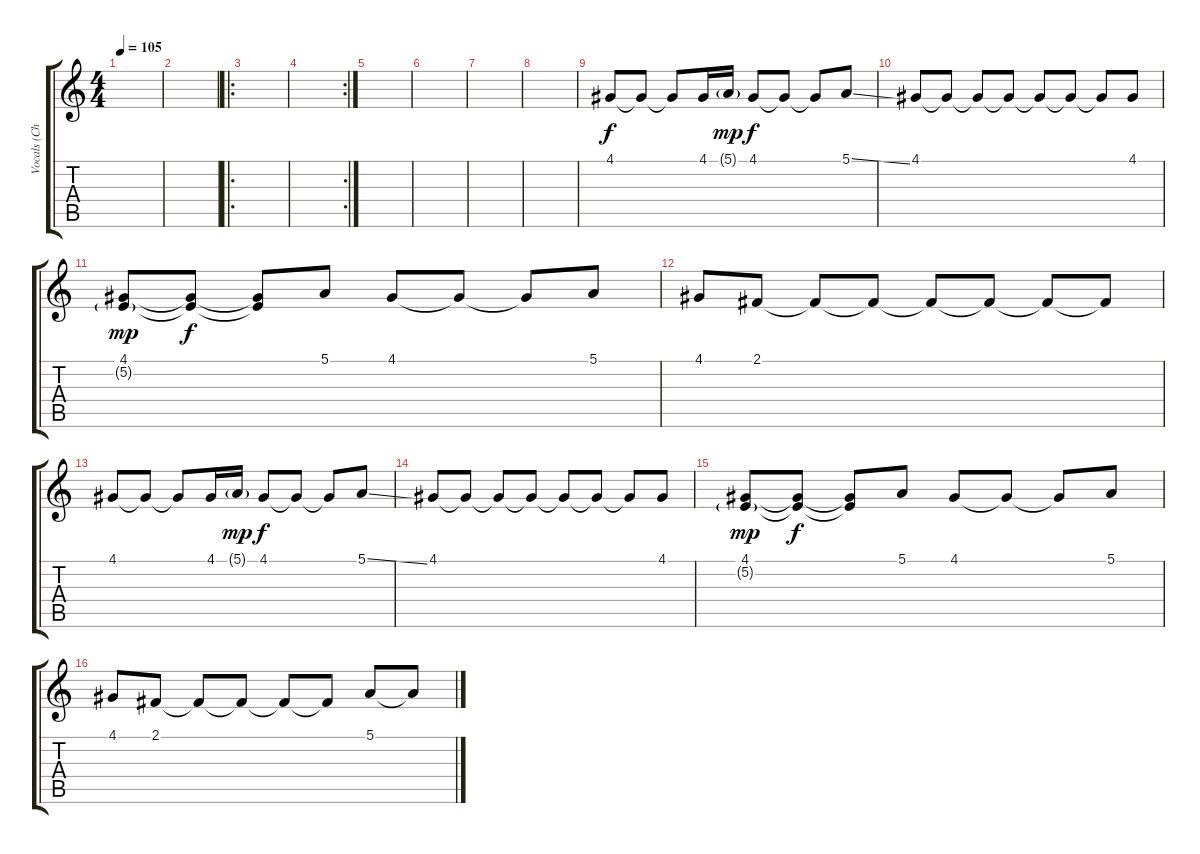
\track ("Vocals (Chester)" "Vocals (Ch") {instrument oboe}
\staff {score tabs}
\tuning (E4 B3 G3 D3 A2 E2) {hide}
\ts (4 4)
\tempo 105
\clef g2
\ks c
|
|
\ro
|
\rc 2
|
|
|
|
|
4.1.8 4.1{t}.8 4.1{t}.8 4.1.16 5.1{g}.16{dy mp} 4.1.8{dy f} 4.1{t}.8 4.1{t}.8 5.1{ss}.8 |
4.1.8 4.1{t}.8 4.1{t}.8 4.1{t}.8 4.1{t}.8 4.1{t}.8 4.1{t}.8 4.1.8 |
(4.1 5.2{g}).8{dy mp} (4.1{t} 5.2{t}).8{dy f} (4.1{t} 5.2{t}).8 5.1.8 4.1.8 4.1{t}.8 4.1{t}.8 5.1.8 |
4.1.8 2.1.8 2.1{t}.8 2.1{t}.8 2.1{t}.8 2.1{t}.8 2.1{t}.8 2.1{t}.8 |
4.1.8 4.1{t}.8 4.1{t}.8 4.1.16 5.1{g}.16{dy mp} 4.1.8{dy f} 4.1{t}.8 4.1{t}.8 5.1{ss}.8 |
4.1.8 4.1{t}.8 4.1{t}.8 4.1{t}.8 4.1{t}.8 4.1{t}.8 4.1{t}.8 4.1.8 |
(4.1 5.2{g}).8{dy mp} (4.1{t} 5.2{t}).8{dy f} (4.1{t} 5.2{t}).8 5.1.8 4.1.8 4.1{t}.8 4.1{t}.8 5.1.8 |
4.1.8 2.1.8 2.1{t}.8 2.1{t}.8 2.1{t}.8 2.1{t}.8 5.1.8 5.1{t}.8
